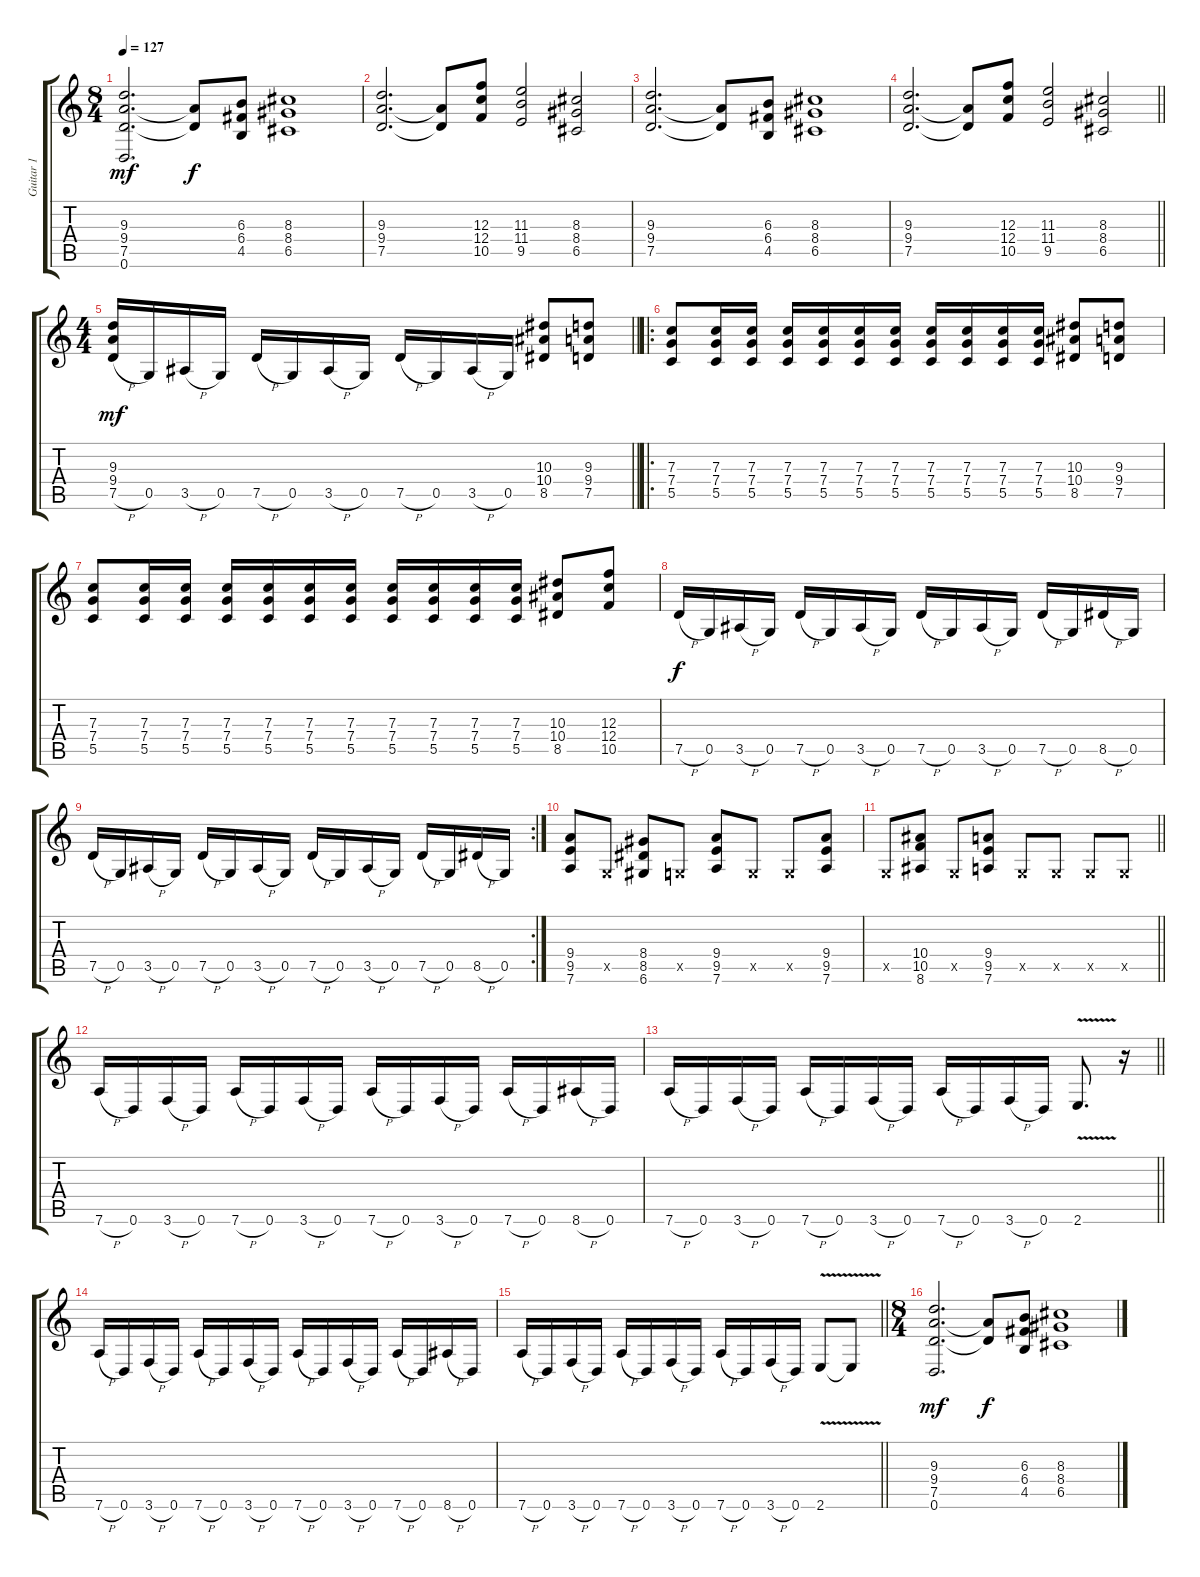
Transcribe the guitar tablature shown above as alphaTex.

\track ("Guitar 1" "Guitar 1") {instrument overdrivenguitar}
\staff {score tabs}
\tuning (D4 A3 F3 C3 G2 D2) {hide}
\ts (8 4)
\tempo 127
\clef g2
\ks c
(9.3 9.4 7.5 0.6).2{d dy mf} (9.4{t} 7.5{t}).8{dy f} (6.3 6.4 4.5).8 (8.3 8.4 6.5).1 |
(9.3 9.4 7.5).2{d} (9.4{t} 7.5{t}).8 (12.3 12.4 10.5).8 (11.3 11.4 9.5).2 (8.3 8.4 6.5).2 |
(9.3 9.4 7.5).2{d} (9.4{t} 7.5{t}).8 (6.3 6.4 4.5).8 (8.3 8.4 6.5).1 |
\barLineRight lightlight
(9.3 9.4 7.5).2{d} (9.4{t} 7.5{t}).8 (12.3 12.4 10.5).8 (11.3 11.4 9.5).2 (8.3 8.4 6.5).2 |
\ts (4 4)
\barLineRight lightlight
(9.3 9.4 7.5{h}).16{dy mf balance 5} 0.5.16 3.5{h}.16 0.5.16 7.5{h}.16 0.5.16 3.5{h}.16 0.5.16 7.5{h}.16 0.5.16 3.5{h}.16 0.5.16 (10.3 10.4 8.5).8 (9.3 9.4 7.5).8 |
\ro
(7.3 7.4 5.5).8{balance 8} (7.3 7.4 5.5).16 (7.3 7.4 5.5).16 (7.3 7.4 5.5).16 (7.3 7.4 5.5).16 (7.3 7.4 5.5).16 (7.3 7.4 5.5).16 (7.3 7.4 5.5).16 (7.3 7.4 5.5).16 (7.3 7.4 5.5).16 (7.3 7.4 5.5).16 (10.3 10.4 8.5).8 (9.3 9.4 7.5).8 |
(7.3 7.4 5.5).8 (7.3 7.4 5.5).16 (7.3 7.4 5.5).16 (7.3 7.4 5.5).16 (7.3 7.4 5.5).16 (7.3 7.4 5.5).16 (7.3 7.4 5.5).16 (7.3 7.4 5.5).16 (7.3 7.4 5.5).16 (7.3 7.4 5.5).16 (7.3 7.4 5.5).16 (10.3 10.4 8.5).8 (12.3 12.4 10.5).8 |
7.5{h}.16{dy f} 0.5.16 3.5{h}.16 0.5.16 7.5{h}.16 0.5.16 3.5{h}.16 0.5.16 7.5{h}.16 0.5.16 3.5{h}.16 0.5.16 7.5{h}.16 0.5.16 8.5{h}.16 0.5.16 |
\rc 2
7.5{h}.16 0.5.16 3.5{h}.16 0.5.16 7.5{h}.16 0.5.16 3.5{h}.16 0.5.16 7.5{h}.16 0.5.16 3.5{h}.16 0.5.16 7.5{h}.16 0.5.16 8.5{h}.16 0.5.16 |
(9.4 9.5 7.6).8 0.5{x}.8 (8.4 8.5 6.6).8 0.5{x}.8 (9.4 9.5 7.6).8 0.5{x}.8 0.5{x}.8 (9.4 9.5 7.6).8 |
\barLineRight lightlight
0.5{x}.8 (10.4 10.5 8.6).8 0.5{x}.8 (9.4 9.5 7.6).8 0.5{x}.8 0.5{x}.8 0.5{x}.8 0.5{x}.8 |
7.6{h}.16 0.6.16 3.6{h}.16 0.6.16 7.6{h}.16 0.6.16 3.6{h}.16 0.6.16 7.6{h}.16 0.6.16 3.6{h}.16 0.6.16 7.6{h}.16 0.6.16 8.6{h}.16 0.6.16 |
\barLineRight lightlight
7.6{h}.16 0.6.16 3.6{h}.16 0.6.16 7.6{h}.16 0.6.16 3.6{h}.16 0.6.16 7.6{h}.16 0.6.16 3.6{h}.16 0.6.16 2.6{v}.8{d} r.16 |
7.6{h}.16 0.6.16 3.6{h}.16 0.6.16 7.6{h}.16 0.6.16 3.6{h}.16 0.6.16 7.6{h}.16 0.6.16 3.6{h}.16 0.6.16 7.6{h}.16 0.6.16 8.6{h}.16 0.6.16 |
\barLineRight lightlight
7.6{h}.16 0.6.16 3.6{h}.16 0.6.16 7.6{h}.16 0.6.16 3.6{h}.16 0.6.16 7.6{h}.16 0.6.16 3.6{h}.16 0.6.16 2.6{v}.8 2.6{t}.8 |
\ts (8 4)
(9.3 9.4 7.5 0.6).2{d dy mf} (9.4{t} 7.5{t}).8{dy f} (6.3 6.4 4.5).8 (8.3 8.4 6.5).1
